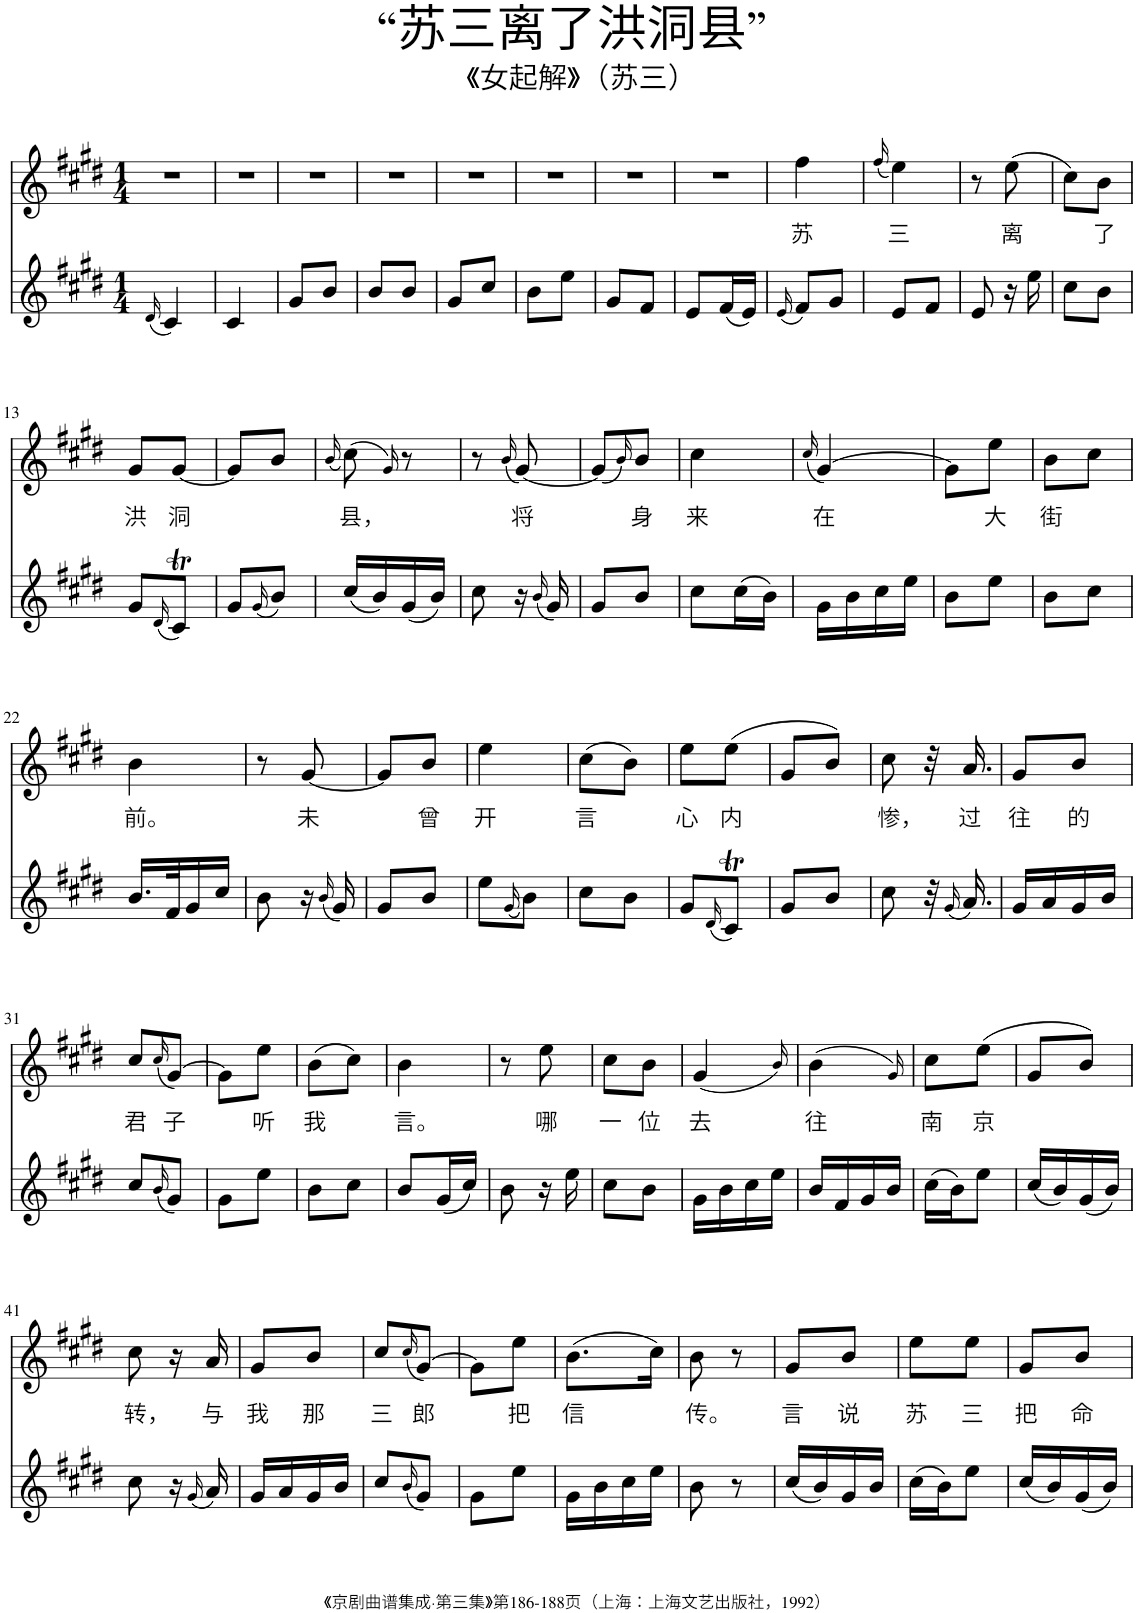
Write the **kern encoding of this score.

**kern	**kern	**text
*part2	*part1	*part1
*staff2	*staff1	*staff1
*I"Piano	*I"Piano	*
*I'Pno	*I'Pno	*
*clefG2	*clefG2	*
*k[f#c#g#d#]	*k[f#c#g#d#]	*
*M1/4	*M1/4	*
=1	=1	=1
(16qd#/	.	.
4c#/)	4r	.
=2	=2	=2
4c#/	4r	.
=3	=3	=3
8g#/L	4r	.
8b/J	.	.
=4	=4	=4
8b/L	4r	.
8b/J	.	.
=5	=5	=5
8g#/L	4r	.
8cc#/J	.	.
=6	=6	=6
8b\L	4r	.
8ee\J	.	.
=7	=7	=7
8g#/L	4r	.
8f#/J	.	.
=8	=8	=8
8e/L	4r	.
(16f#/L	.	.
16e/JJ)	.	.
=9	=9	=9
(16qe/	.	.
!	!	!LO:LY:b
8f#/L)	4ff#\	苏
8g#/J	.	.
=10	=10	=10
.	(16qff#/	.
!	!	!LO:LY:b
8e/L	4ee\)	三
8f#/J	.	.
=11	=11	=11
8e/	8r	.
!	!	!LO:LY:b
16r	(8ee\	离
16ee\	.	.
=12	=12	=12
8cc#\L	8cc#\L)	.
!	!	!LO:LY:b
8b\J	8b\J	了
!!LO:LB:g=z
=13	=13	=13
!	!	!LO:LY:b
8g#/L	8g#/L	洪
(16qd#/	.	.
!	!	!LO:LY:b
8c#T/J)	[8g#/J	洞
=14	=14	=14
8g#/L	8g#/L]	.
(16qg#/	.	.
8b/J)	8b/J	.
=15	=15	=15
.	(16qb/	.
!	!	!LO:LY:b
(16cc#/LL	(8cc#\)	县，
16b/)	.	.
.	16qg#/)	.
(16g#/	8r	.
16b/JJ)	.	.
=16	=16	=16
8cc#\	8r	.
.	(16qb/	.
!	!	!LO:LY:b
16r	[8g#/)	将
(16qb/	.	.
16g#/)	.	.
=17	=17	=17
8g#/L	(8g#/L]	.
.	16qb/)	.
!	!	!LO:LY:b
8b/J	8b/J	身
=18	=18	=18
!	!	!LO:LY:b
8cc#\L	4cc#\	来
(16cc#\L	.	.
16b\JJ)	.	.
=19	=19	=19
.	(16qcc#/	.
!	!	!LO:LY:b
16g#\LL	[4g#/)	在
16b\	.	.
16cc#\	.	.
16ee\JJ	.	.
=20	=20	=20
8b\L	8g#\L]	.
!	!	!LO:LY:b
8ee\J	8ee\J	大
=21	=21	=21
!	!	!LO:LY:b
8b\L	8b\L	街
8cc#\J	8cc#\J	.
!!LO:LB:g=z
=22	=22	=22
!	!	!LO:LY:b
16.b/LL	4b\	前。
32f#/K	.	.
16g#/	.	.
16cc#/JJ	.	.
=23	=23	=23
8b\	8r	.
!	!	!LO:LY:b
16r	[8g#/	未
(16qb/	.	.
16g#/)	.	.
=24	=24	=24
8g#/L	8g#/L]	.
!	!	!LO:LY:b
8b/J	8b/J	曾
=25	=25	=25
!	!	!LO:LY:b
8ee\L	4ee\	开
(16qg#/	.	.
8b\J)	.	.
=26	=26	=26
!	!	!LO:LY:b
8cc#\L	(8cc#\L	言
8b\J	8b\J)	.
=27	=27	=27
!	!	!LO:LY:b
8g#/L	8ee\L	心
(16qd#/	.	.
!	!	!LO:LY:b
8c#T/J)	(8ee\J	内
=28	=28	=28
8g#/L	8g#/L	.
8b/J	8b/J)	.
=29	=29	=29
!	!	!LO:LY:b
8cc#\	8cc#\	惨，
32r	32r	.
(16qg#/	.	.
!	!	!LO:LY:b
16.a/)	16.a/	过
=30	=30	=30
!	!	!LO:LY:b
16g#/LL	8g#/L	往
16a/	.	.
!	!	!LO:LY:b
16g#/	8b/J	的
16b/JJ	.	.
!!LO:LB:g=z
=31	=31	=31
!	!	!LO:LY:b
8cc#/L	8cc#/L	君
(16qb/	(16qcc#/	.
!	!	!LO:LY:b
8g#/J)	[8g#/J)	子
=32	=32	=32
8g#\L	8g#\L]	.
!	!	!LO:LY:b
8ee\J	8ee\J	听
=33	=33	=33
!	!	!LO:LY:b
8b\L	(8b\L	我
8cc#\J	8cc#\J)	.
=34	=34	=34
!	!	!LO:LY:b
8b/L	4b\	言。
(16g#/L	.	.
16cc#/JJ)	.	.
=35	=35	=35
8b\	8r	.
!	!	!LO:LY:b
16r	8ee\	哪
16ee\	.	.
=36	=36	=36
!	!	!LO:LY:b
8cc#\L	8cc#\L	一
!	!	!LO:LY:b
8b\J	8b\J	位
=37	=37	=37
!	!	!LO:LY:b
16g#\LL	(4g#/	去
16b\	.	.
16cc#\	.	.
16ee\JJ	.	.
.	16qb/)	.
=38	=38	=38
!	!	!LO:LY:b
16b/LL	(4b\	往
16f#/	.	.
16g#/	.	.
16b/JJ	.	.
.	16qg#/)	.
=39	=39	=39
!	!	!LO:LY:b
(16cc#\LL	8cc#\L	南
16b\J)	.	.
!	!	!LO:LY:b
8ee\J	(8ee\J	京
=40	=40	=40
(16cc#/LL	8g#/L	.
16b/)	.	.
(16g#/	8b/J)	.
16b/JJ)	.	.
!!LO:LB:g=z
=41	=41	=41
!	!	!LO:LY:b
8cc#\	8cc#\	转，
16r	16r	.
(16qg#/	.	.
!	!	!LO:LY:b
16a/)	16a/	与
=42	=42	=42
!	!	!LO:LY:b
16g#/LL	8g#/L	我
16a/	.	.
!	!	!LO:LY:b
16g#/	8b/J	那
16b/JJ	.	.
=43	=43	=43
!	!	!LO:LY:b
8cc#/L	8cc#/L	三
(16qb/	(16qcc#/	.
!	!	!LO:LY:b
8g#/J)	[8g#/J)	郎
=44	=44	=44
8g#\L	8g#\L]	.
!	!	!LO:LY:b
8ee\J	8ee\J	把
=45	=45	=45
!	!	!LO:LY:b
16g#\LL	(8.b\L	信
16b\	.	.
16cc#\	.	.
16ee\JJ	16cc#\Jk)	.
=46	=46	=46
!	!	!LO:LY:b
8b\	8b\	传。
8r	8r	.
=47	=47	=47
!	!	!LO:LY:b
(16cc#/LL	8g#/L	言
16b/)	.	.
!	!	!LO:LY:b
16g#/	8b/J	说
16b/JJ	.	.
=48	=48	=48
!	!	!LO:LY:b
(16cc#\LL	8ee\L	苏
16b\J)	.	.
!	!	!LO:LY:b
8ee\J	8ee\J	三
=49	=49	=49
!	!	!LO:LY:b
(16cc#/LL	8g#/L	把
16b/)	.	.
!	!	!LO:LY:b
(16g#/	8b/J	命
16b/JJ)	.	.
=	=	=
*-	*-	*-
